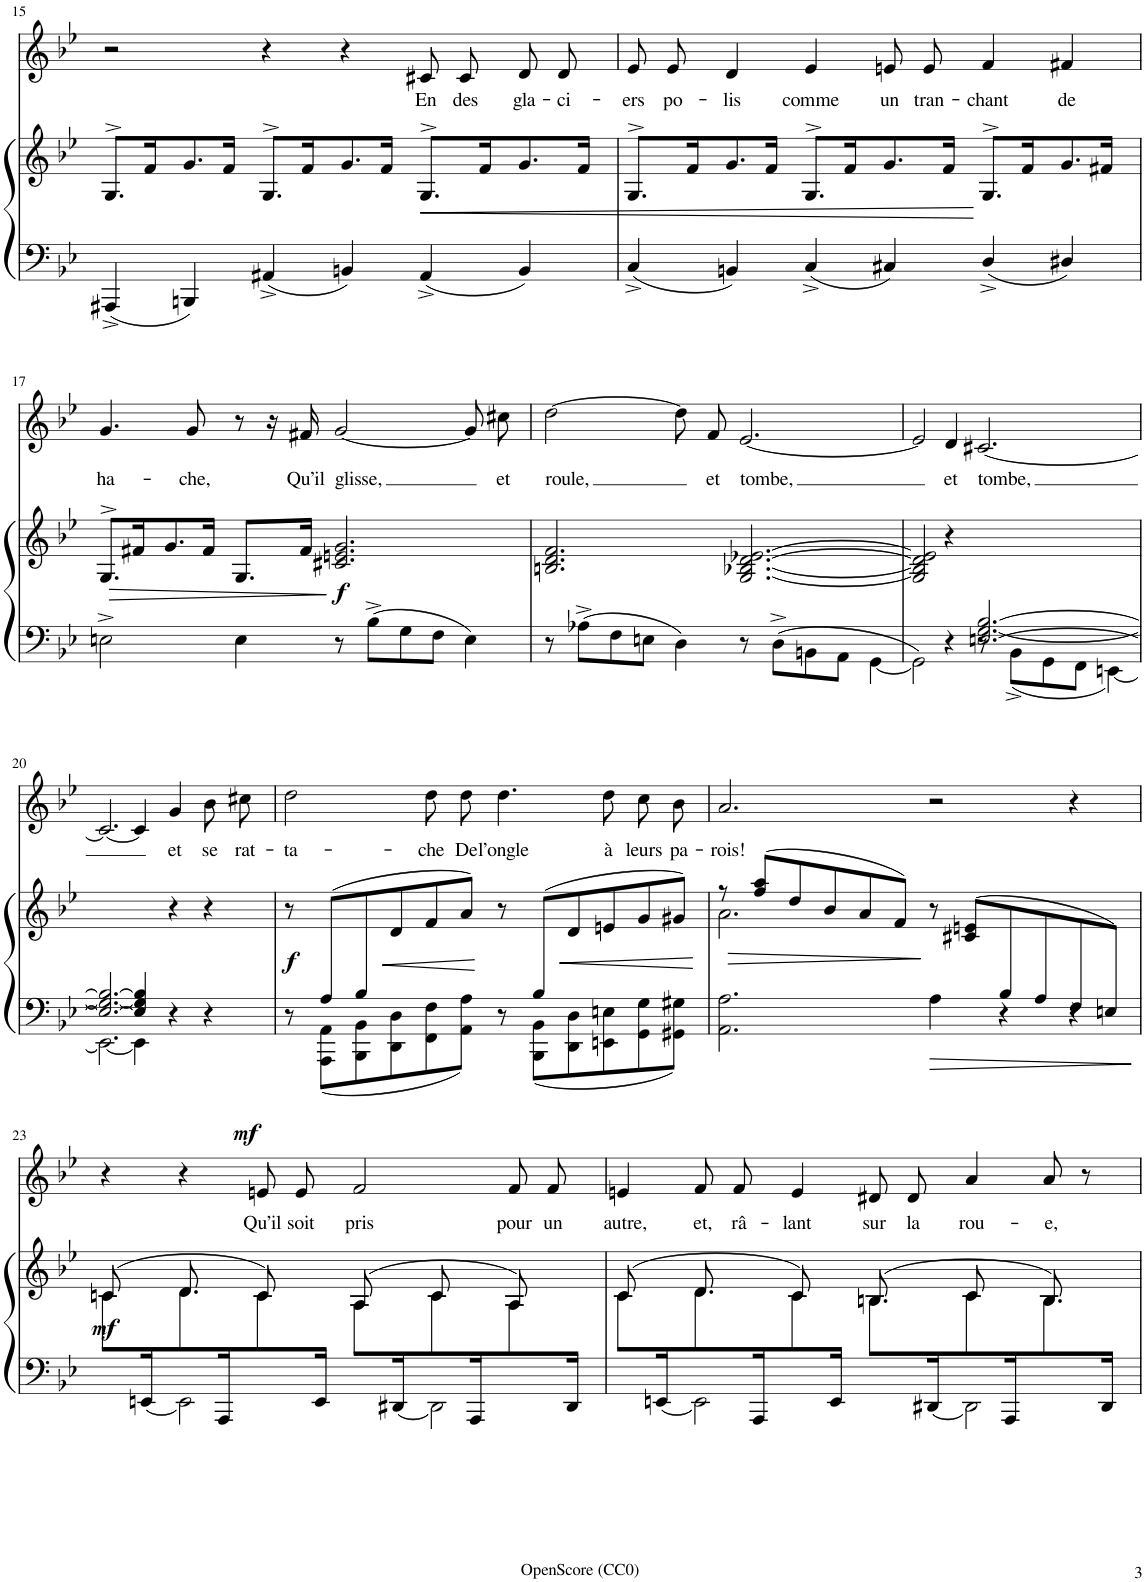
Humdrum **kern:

**kern	**kern	**dynam	**kern	**text	**dynam
*part2	*part2	*part2	*part1	*part1	*part1
*staff3	*staff2	*staff2/3	*staff1	*staff1	*staff1
*I"Piano	*	*	*I"Chant Voice	*	*
*I'Pno	*	*	*	*	*
!!LO:PB:g=z
*clefF4	*clefG2	*	*clefG2	*	*
*k[b-e-]	*k[b-e-]	*	*k[b-e-]	*	*
*M6/4	*M6/4	*	*M6/4	*	*
=15	=15	=15	=15	=15	=15
4AAA#X^/	8.G^>/L	.	2r	.	.
.	16f/K	.	.	.	.
4BBBn/	8.g/	.	.	.	.
.	16f/Jk	.	.	.	.
4AA#X^/	8.G^>/L	.	4r	.	.
.	16f/K	.	.	.	.
4BBn/	8.g/	.	4r	.	.
.	16f/Jk	.	.	.	.
!	!	!LO:HP:b	!	!LO:LY:b	!
4AA#^/	8.G^>/L	<	8c#X/L	En	.
!	!	!	!	!LO:LY:b	!
.	.	.	8c#/	des	.
.	16f/K	.	.	.	.
!	!	!	!	!LO:LY:b	!
4BB/	8.g/	.	8d/	gla-	.
!	!	!	!	!LO:LY:b	!
.	.	.	8d/J	-ci-	.
.	16f/Jk	.	.	.	.
=16	=16	=16	=16	=16	=16
!	!	!	!	!LO:LY:b	!
4C^/	8.G^>/L	.	8e-/L	-ers	.
!	!	!	!	!LO:LY:b	!
.	.	.	8e-/J	po-	.
.	16f/K	.	.	.	.
!	!	!	!	!LO:LY:b	!
4BBn/	8.g/	.	4d/	-lis	.
.	16f/Jk	.	.	.	.
!	!	!	!	!LO:LY:b	!
4C^/	8.G^>/L	.	4e-/	comme	.
.	16f/K	.	.	.	.
!	!	!	!	!LO:LY:b	!
4C#X/	8.g/	.	8en/L	un	.
!	!	!	!	!LO:LY:b	!
.	.	.	8e/J	tran-	.
.	16f/Jk	.	.	.	.
!	!	!	!	!LO:LY:b	!
4D^/	8.G^>/L	.	4f/	-chant	.
.	16f/K	.	.	.	.
!	!	!	!	!LO:LY:b	!
4D#X/	8.g/	.	4f#X/	de	.
.	16f#X/Jk	.	.	.	.
!!LO:LB:g=z
=17	=17	=17	=17	=17	=17
!	!	!LO:HP:b	!	!LO:LY:b	!
2En^\	8.G^>/L	>	4.g/	ha-	.
.	16f#X/K	.	.	.	.
.	8.g/	.	.	.	.
!	!	!	!	!LO:LY:b	!
.	.	.	8g/	-che,	.
.	16f#/Jk	.	.	.	.
4E\	8.G/L	.	8r	.	.
.	.	.	16r	.	.
!	!	!	!	!LO:LY:b	!
.	16f#/Jk	.	16f#X/	Qu’il	.
!	!	!LO:DY:n=1:b	!	!LO:LY:b	!
8r	2.c#X/ 2.en/ 2.g/	[ f	[2g/	glisse,	.
8B-^\L	.	.	.	.	.
8G\	.	.	.	.	.
8F\J	.	.	.	.	.
4E\	.	.	8g'~/L]	.	.
!	!	!	!	!LO:LY:b	!
.	.	.	8cc#X/J	et	.
=18	=18	=18	=18	=18	=18
!	!	!	!	!LO:LY:b	!
8r	2.Bn/ 2.d/ 2.f/	.	[2dd\	roule,	.
8A-X^\L	.	.	.	.	.
8F\	.	.	.	.	.
8En\J	.	.	.	.	.
4D\	.	.	8dd'~/L]	.	.
!	!	!	!	!LO:LY:b	!
.	.	.	8f/J	et	.
!	!	!	!	!LO:LY:b	!
8r	[2.G/ [2.B-X/ [>2.d/ [2.e-X/	.	[2.e-/	tombe,	.
8D^>\L	.	.	.	.	.
8BBn\	.	.	.	.	.
8AA\J	.	.	.	.	.
[<4GG\	.	.	.	.	.
=19	=19	=19	=19	=19	=19
*^	*	*	*	*	*
2.ryy	2GG\]	2G/] 2B-/] 2d/] 2e-/]	.	2e-'~/]	.	.
!	!	!	!	!	!LO:LY:b	!
.	4r	4r	.	4d/	et	.
!	!	!	!	!	!LO:LY:b	!
[>2.En/ [2.G/ [2.B-/	8r	2.ryy	.	[2.c#X/	tombe,	.
.	8BB-^<\L	.	.	.	.	.
.	8GG\	.	.	.	.	.
.	8FF\J	.	.	.	.	.
.	[<4EEn\	.	.	.	.	.
!!LO:LB:g=z
=20	=20	=20	=20	=20	=20	=20
2.E/_ 2.G/_ 2.B-/_	2.EE\_	1ryy	.	2.c#/_	.	.
4E/] 4G/] 4B-/]	4EE\]	.	.	4c#'~/]	.	.
!	!	!	!	!	!LO:LY:b	!
2ryy	4r	4r	.	4g'~/	et	.
!	!	!	!	!	!LO:LY:b	!
.	4r	4r	.	8b-\L	se	.
!	!	!	!	!	!LO:LY:b	!
.	.	.	.	8cc#X\J	rat-	.
=21	=21	=21	=21	=21	=21	=21
!	!	!	!LO:DY:b	!	!LO:LY:b	!
8ryy	8r	8r	f	2dd\	-ta-	.
!	!	!	!LO:HP:b=2	!	!	!
(8A/L	8AAA\ 8AA\L	4ryy	<	.	.	.
8B-/	8BBB-\ 8BB-\	.	.	.	.	.
2ryy	8DD\ 8D\	8d/	.	.	.	.
!	!	!	!	!	!LO:LY:b	!
.	8FF\ 8F\	8f/	.	8dd\L	-che	.
!	!	!	!	!	!LO:LY:b	!
.	8AA\ 8A\J	8a/J)	.	8dd\J	De	.
!	!	!	!	!	!LO:LY:b	!
.	8r	8r	]	4.dd\	l’ongle	.
!	!	!	!LO:HP:b=2	!	!	!
(8B-/L	8BBB-\ 8BB-\L	8ryy	<	.	.	.
2ryy	8DD\ 8D\	8d/	.	.	.	.
!	!	!	!	!	!LO:LY:b	!
.	8EEn\ 8En\	8en/	.	8dd\L	à	.
!	!	!	!	!	!LO:LY:b	!
.	8GG\ 8G\	8g/	.	8cc\	leurs	.
!	!	!	!	!	!LO:LY:b	!
.	8GG#X\ 8G#X\J	8g#X/J)	.	8b-\J	pa-	.
*v	*v	*	*	*	*	*
.	.	[	.	.	.
=22	=22	=22	=22	=22	=22
*^	*	*	*	*	*
!	!	!	!LO:HP:b	!	!LO:LY:b	!
*	*	*^	*	*	*	*
1ryy	2.AA\ 2.A\	8r	2.a\	>	2.a/	-rois!	.
.	.	(8ff/ 8aa/L	.	.	.	.	.
.	.	8dd/	.	.	.	.	.
.	.	8b-/	.	.	.	.	.
.	.	8a/	.	.	.	.	.
.	.	8f/J)	.	.	.	.	.
.	4A\	8r	2ryy	[	2r	.	.
.	.	(8c#X/ 8en/L	.	.	.	.	.
8B-/	4r	2ryy	.	.	.	.	.
8A/	.	.	.	.	.	.	.
8F/	4r	.	4ryy	.	4r	.	.
8En/J)	.	.	.	.	.	.	.
*v	*v	*	*	*	*	*	*
*	*v	*v	*	*	*	*
.	.	]	.	.	.
!!LO:LB:g=z
=23	=23	=23	=23	=23	=23
*^	*^	*	*	*	*
!	!	!	!	!LO:DY:b	!	!	!
8.ryy	4ryy	(8.cn/	8.c\L	mf	4r	.	.
[<16EEn/K	.	16ryy	16ryy	.	.	.	.
8.ryy	2EE\]	8.d/	8.d\	.	4r	.	.
16AAA/K	.	16ryy	16ryy	.	.	.	.
!	!	!	!	!	!	!LO:LY:b	!LO:DY:a
8.ryy	.	8.c/)	8.c\	.	8en/L	Qu’il	mf
!	!	!	!	!	!	!LO:LY:b	!
.	.	.	.	.	8e/J	soit	.
16EE/Jk	.	16ryy	16ryy	.	.	.	.
!	!	!	!	!	!	!LO:LY:b	!
8.ryy	4ryy	(8.A/	8.A\L	.	2f/	pris	.
[<16DD#X/K	.	16ryy	16ryy	.	.	.	.
8.ryy	2DD#\]	8.c/	8.c\	.	.	.	.
16AAA/K	.	16ryy	16ryy	.	.	.	.
!	!	!	!	!	!	!LO:LY:b	!
8.ryy	.	8.A/)	8.A\	.	8f/L	pour	.
!	!	!	!	!	!	!LO:LY:b	!
.	.	.	.	.	8f/J	un	.
16DD#/Jk	.	16ryy	16ryy	.	.	.	.
=24	=24	=24	=24	=24	=24	=24	=24
!	!	!	!	!	!	!LO:LY:b	!
8.ryy	4ryy	(8.c/	8.c\L	.	4en/	autre,	.
[<16EEn/K	.	16ryy	16ryy	.	.	.	.
!	!	!	!	!	!	!LO:LY:b	!
8.ryy	2EE\]	8.d/	8.d\	.	8f/L	et,	.
!	!	!	!	!	!	!LO:LY:b	!
.	.	.	.	.	8f/J	râ-	.
16AAA/K	.	16ryy	16ryy	.	.	.	.
!	!	!	!	!	!	!LO:LY:b	!
8.ryy	.	8.c/)	8.c\	.	4e/	-lant	.
16EE/Jk	.	16ryy	16ryy	.	.	.	.
!	!	!	!	!	!	!LO:LY:b	!
8.ryy	4ryy	(8.Bn/	8.B\L	.	8d#X/L	sur	.
!	!	!	!	!	!	!LO:LY:b	!
.	.	.	.	.	8d#/J	la	.
[<16DD#X/K	.	16ryy	16ryy	.	.	.	.
!	!	!	!	!	!	!LO:LY:b	!
8.ryy	2DD#\]	8.c/	8.c\	.	4a/	rou-	.
16AAA/K	.	16ryy	16ryy	.	.	.	.
!	!	!	!	!	!	!LO:LY:b	!
8.ryy	.	8.B/)	8.B\	.	8a/	-e,	.
.	.	.	.	.	8r	.	.
16DD#/Jk	.	16ryy	16ryy	.	.	.	.
*v	*v	*	*	*	*	*	*
*	*v	*v	*	*	*	*
=	=	=	=	=	=
*-	*-	*-	*-	*-	*-
